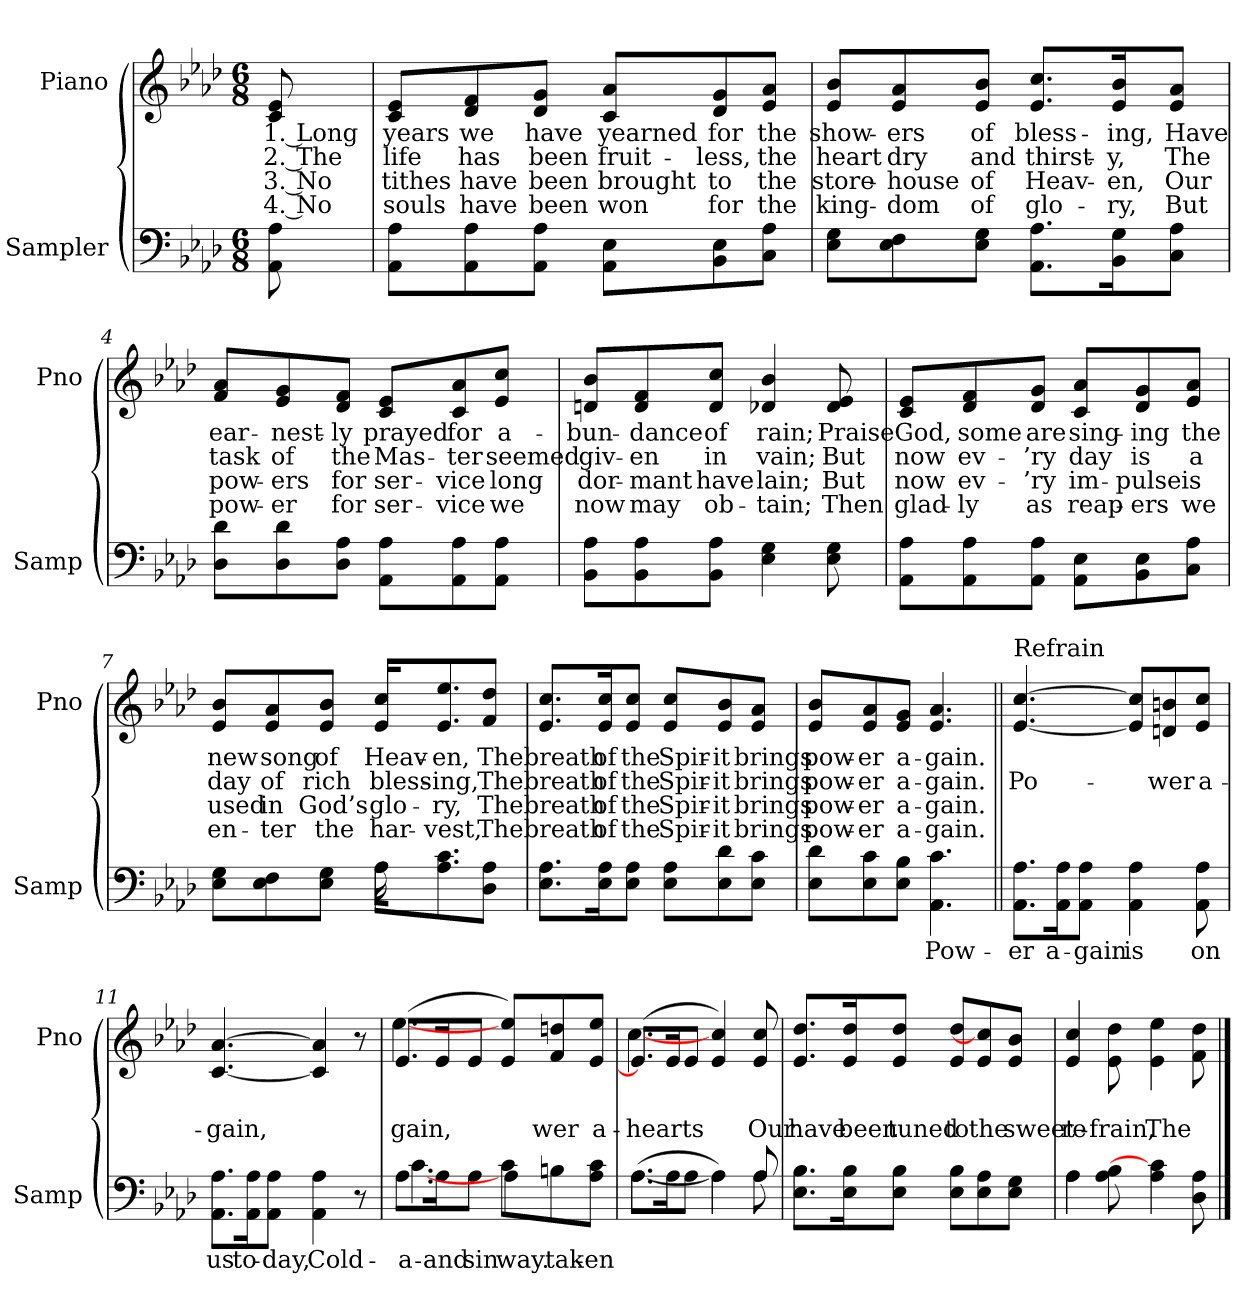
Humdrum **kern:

**kern	**text	**kern	**text	**text	**text	**text
*part2	*part2	*part1	*part1	*part1	*part1	*part1
*staff2	*staff2	*staff1	*staff1	*staff1	*staff1	*staff1
*I"Sampler	*	*I"Piano	*	*	*	*
*I'Samp	*	*I'Pno	*	*	*	*
*clefF4	*	*clefG2	*	*	*	*
*k[b-e-a-d-]	*	*k[b-e-a-d-]	*	*	*	*
*A-:	*	*A-:	*	*	*	*
*M6/8	*	*M6/8	*	*	*	*
=1	=1	=1	=1	=1	=1	=1
8AA- 8A-	.	8c 8e-	1. Long	2. The	3. No	4. No
=2	=2	=2	=2	=2	=2	=2
8AA-\ 8A-\L	.	8c/ 8e-/L	years	life	tithes	souls
8AA-\ 8A-\	.	8d-/ 8f/	we	has	have	have
8AA-\ 8A-\J	.	8d-/ 8g/J	have	been	been	been
8AA-\ 8E-\L	.	8c/ 8a-/L	yearned	fruit-	brought	won
8BB-\ 8E-\	.	8d-/ 8g/	for	-less,	to	for
8C\ 8A-\J	.	8e-/ 8a-/J	the	the	the	the
=3	=3	=3	=3	=3	=3	=3
8E-\ 8G\L	.	8e-/ 8b-/L	show-	heart	store-	king-
8E-\ 8F\	.	8e-/ 8a-/	-ers	dry	-house	-dom
8E-\ 8G\J	.	8e-/ 8b-/J	of	and	of	of
8.AA-\ 8.A-\L	.	8.e-/ 8.cc/L	bless-	thirst-	Heav-	glo-
16BB-\ 16G\K	.	16e-/ 16b-/K	-ing,	-y,	-en,	-ry,
8C\ 8A-\J	.	8e-/ 8a-/J	Have	The	Our	But
=4	=4	=4	=4	=4	=4	=4
8D-\ 8d-\L	.	8f/ 8a-/L	ear-	task	pow-	pow-
8D-\ 8d-\	.	8e-/ 8g/	-nest-	of	-ers	-er
8D-\ 8A-\J	.	8d-/ 8f/J	-ly	the	for	for
8AA-\ 8A-\L	.	8c/ 8e-/L	prayed	Mas-	ser-	ser-
8AA-\ 8A-\	.	8c/ 8a-/	for	-ter	-vice	-vice
8AA-\ 8A-\J	.	8e-/ 8cc/J	a-	seemed	long	we
=5	=5	=5	=5	=5	=5	=5
8BB-\ 8A-\L	.	8dn/ 8b-/L	-bun-	giv-	dor-	now
8BB-\ 8A-\	.	8d/ 8f/	-dance	-en	-mant	may
8BB-\ 8A-\J	.	8d/ 8cc/J	of	in	have	ob-
4E- 4G	.	4d-X 4b-	rain;	vain;	lain;	-tain;
8E- 8G	.	8d- 8e-	Praise	But	But	Then
=6	=6	=6	=6	=6	=6	=6
8AA-\ 8A-\L	.	8c/ 8e-/L	God,	now	now	glad-
8AA-\ 8A-\	.	8d-/ 8f/	some	ev-	ev-	-ly
8AA-\ 8A-\J	.	8d-/ 8g/J	are	-’ry	-’ry	as
8AA-\ 8E-\L	.	8c/ 8a-/L	sing-	day	im-	reap-
8BB-\ 8E-\	.	8d-/ 8g/	-ing	is	-pulse	-ers
8C\ 8A-\J	.	8e-/ 8a-/J	the	a	is	we
=7	=7	=7	=7	=7	=7	=7
*^	*	*	*	*	*	*
8E-\ 8G\L	4.ryy	.	8e-/ 8b-/L	new	day	used	en-
8E-\ 8F\	.	.	8e-/ 8a-/	song	of	in	-ter
8E-\ 8G\J	.	.	8e-/ 8b-/J	of	rich	God’s	the
16A-\KL	16A-	.	16e-/ 16cc/KL	Heav-	bless-	glo-	har-
8.A-\ 8.c\	4ryy	.	8.e-/ 8.ee-/	-en,	-ing,	-ry,	-vest,
8D-\ 8A-\J	.	.	8f/ 8dd-/J	The	The	The	The
.	16ryy	.	.	.	.	.	.
*v	*v	*	*	*	*	*	*
=8	=8	=8	=8	=8	=8	=8
8.E-\ 8.A-\L	.	8.e-/ 8.cc/L	breath	breath	breath	breath
16E-\ 16A-\K	.	16e-/ 16cc/K	of	of	of	of
8E-\ 8A-\J	.	8e-/ 8cc/J	the	the	the	the
8E-\ 8A-\L	.	8e-/ 8cc/L	Spir-	Spir-	Spir-	Spir-
8E-\ 8d-\	.	8e-/ 8b-/	-it	-it	-it	-it
8E-\ 8c\J	.	8e-/ 8a-/J	brings	brings	brings	brings
=9	=9	=9	=9	=9	=9	=9
8E-\ 8d-\L	.	8e-/ 8b-/L	pow-	pow-	pow-	pow-
8E-\ 8c\	.	8e-/ 8a-/	-er	-er	-er	-er
8E-\ 8B-\J	.	8e-/ 8g/J	a-	a-	a-	a-
4.AA- 4.c	Pow-	4.e- 4.a-	-gain.	-gain.	-gain.	-gain.
=10||	=10||	=10||	=10||	=10||	=10||	=10||
!	!	!LO:TX:t=Refrain	!	!	!	!
8.AA-\ 8.A-\L	-er	[4.e- [4.cc	.	Po-	.	.
16AA-\ 16A-\K	a-	.	.	.	.	.
8AA-\ 8A-\J	-gain	.	.	.	.	.
4AA- 4A-	is	8e-]/ 8cc]/L	.	.	.	.
.	.	8dn/ 8bn/	.	-wer	.	.
8AA- 8A-	on	8e-/ 8cc/J	.	a-	.	.
=11	=11	=11	=11	=11	=11	=11
8.AA-\ 8.A-\L	us	[4.c [4.a-	.	-gain,	.	.
16AA-\ 16A-\K	to-	.	.	.	.	.
8AA-\ 8A-\J	-day,	.	.	.	.	.
4AA- 4A-	Cold-	4c] 4a-]	.	.	.	.
8r	.	8r	.	.	.	.
=12	=12	=12	=12	=12	=12	=12
*^	*	*^	*	*	*	*
8.A-\L	[4.c	a-	(8.e-/L	[4.ee-	.	-gain,	.	.
16A-\K	.	and	16e-/K	.	.	.	.	.
8A-\J	.	sin	8e-/J	.	.	.	.	.
8c\L	4A-	-way.	8e-/ 8ee-/L)	4.ryy	.	.	.	.
8Bn\	.	tak-	8f/ 8ddn/	.	.	-wer	.	.
8A-\ 8c\J	8ryy	-en	8e-/ 8ee-/J	.	.	a-	.	.
=13	=13	=13	=13	=13	=13	=13	=13	=13
(8.A-\L	[4.A-	.	(8.e-/L]	[4.cc	.	hearts	.	.
16A-\K	.	.	16e-/K	.	.	.	.	.
8A-\J	.	.	8e-/J	.	.	.	.	.
4A-\)	4A-]	.	4e- 4cc)	4.ryy	.	.	.	.
8A-/	8A-	.	8e- 8cc	.	.	Our	.	.
*v	*v	*	*	*	*	*	*	*
*	*	*v	*v	*	*	*	*
=14	=14	=14	=14	=14	=14	=14
8.E-\ 8.B-\L	.	8.e-/ 8.dd-/L	.	have	.	.
16E-\ 16B-\K	.	16e-/ 16dd-/K	.	been	.	.
8E-\ 8B-\J	.	8e-/ 8dd-/J	.	tuned	.	.
8E-\ 8B-\L	.	8e-/ 8dd-/L	.	to	.	.
8E-\ 8A-\	.	8e-/ 8cc]/	.	the	.	.
8E-\ 8G\J	.	8e-/ 8b-/J	.	sweet	.	.
=15	=15	=15	=15	=15	=15	=15
*^	*	*	*	*	*	*
4A-\	4A-	.	4e- 4cc	.	re-	.	.
8A- 8B-	2ryy	.	8e-\ 8dd-\	.	-frain,	.	.
4A- 4c]	.	.	4e-\ 4ee-\	.	The	.	.
8D- 8A-	.	.	8f\ 8dd-\	.	.	.	.
*v	*v	*	*	*	*	*	*
==	==	==	==	==	==	==
*-	*-	*-	*-	*-	*-	*-
